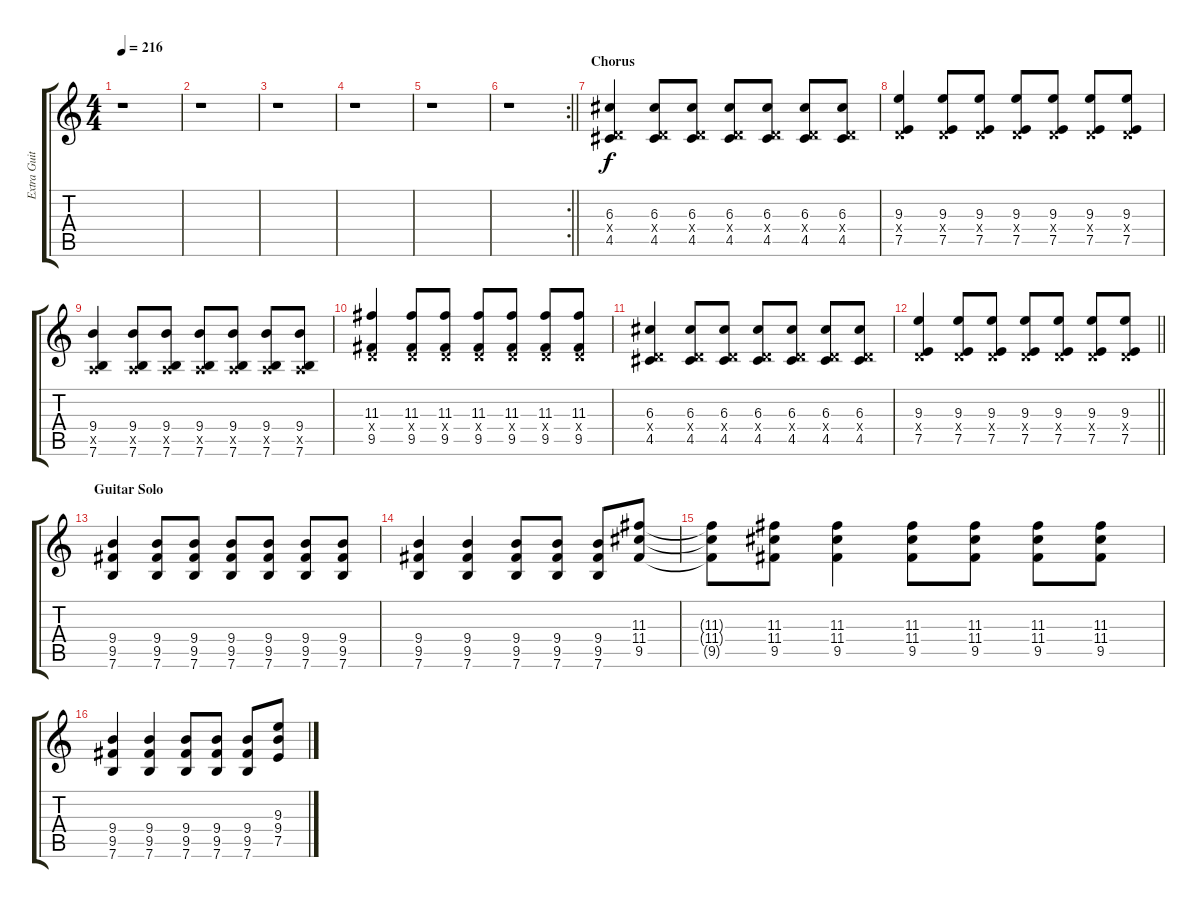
\track ("Extra Guitar" "Extra Guit") {instrument distortionguitar}
\staff {score tabs}
\tuning (E4 B3 G3 D3 A2 E2) {hide}
\ts (4 4)
\tempo 216
\clef g2
\ks c
r.1{dy f} |
r.1 |
r.1 |
r.1 |
r.1 |
\rc 2
\barLineRight lightlight
r.1 |
\section ("" "Chorus")
(6.3 0.4{x} 4.5).4 (6.3 0.4{x} 4.5).8 (6.3 0.4{x} 4.5).8 (6.3 0.4{x} 4.5).8 (6.3 0.4{x} 4.5).8 (6.3 0.4{x} 4.5).8 (6.3 0.4{x} 4.5).8 |
(9.3 0.4{x} 7.5).4 (9.3 0.4{x} 7.5).8 (9.3 0.4{x} 7.5).8 (9.3 0.4{x} 7.5).8 (9.3 0.4{x} 7.5).8 (9.3 0.4{x} 7.5).8 (9.3 0.4{x} 7.5).8 |
(9.4 0.5{x} 7.6).4 (9.4 0.5{x} 7.6).8 (9.4 0.5{x} 7.6).8 (9.4 0.5{x} 7.6).8 (9.4 0.5{x} 7.6).8 (9.4 0.5{x} 7.6).8 (9.4 0.5{x} 7.6).8 |
(11.3 0.4{x} 9.5).4 (11.3 0.4{x} 9.5).8 (11.3 0.4{x} 9.5).8 (11.3 0.4{x} 9.5).8 (11.3 0.4{x} 9.5).8 (11.3 0.4{x} 9.5).8 (11.3 0.4{x} 9.5).8 |
(6.3 0.4{x} 4.5).4 (6.3 0.4{x} 4.5).8 (6.3 0.4{x} 4.5).8 (6.3 0.4{x} 4.5).8 (6.3 0.4{x} 4.5).8 (6.3 0.4{x} 4.5).8 (6.3 0.4{x} 4.5).8 |
\barLineRight lightlight
(9.3 0.4{x} 7.5).4 (9.3 0.4{x} 7.5).8 (9.3 0.4{x} 7.5).8 (9.3 0.4{x} 7.5).8 (9.3 0.4{x} 7.5).8 (9.3 0.4{x} 7.5).8 (9.3 0.4{x} 7.5).8 |
\section ("" "Guitar Solo")
(9.4 9.5 7.6).4 (9.4 9.5 7.6).8 (9.4 9.5 7.6).8 (9.4 9.5 7.6).8 (9.4 9.5 7.6).8 (9.4 9.5 7.6).8 (9.4 9.5 7.6).8 |
(9.4 9.5 7.6).4{volume 9} (9.4 9.5 7.6).4 (9.4 9.5 7.6).8 (9.4 9.5 7.6).8 (9.4 9.5 7.6).8 (11.3 11.4 9.5).8 |
(11.3{t} 11.4{t} 9.5{t}).8 (11.3 11.4 9.5).8 (11.3 11.4 9.5).4 (11.3 11.4 9.5).8 (11.3 11.4 9.5).8 (11.3 11.4 9.5).8 (11.3 11.4 9.5).8 |
(9.4 9.5 7.6).4 (9.4 9.5 7.6).4 (9.4 9.5 7.6).8 (9.4 9.5 7.6).8 (9.4 9.5 7.6).8 (9.3 9.4 7.5).8
